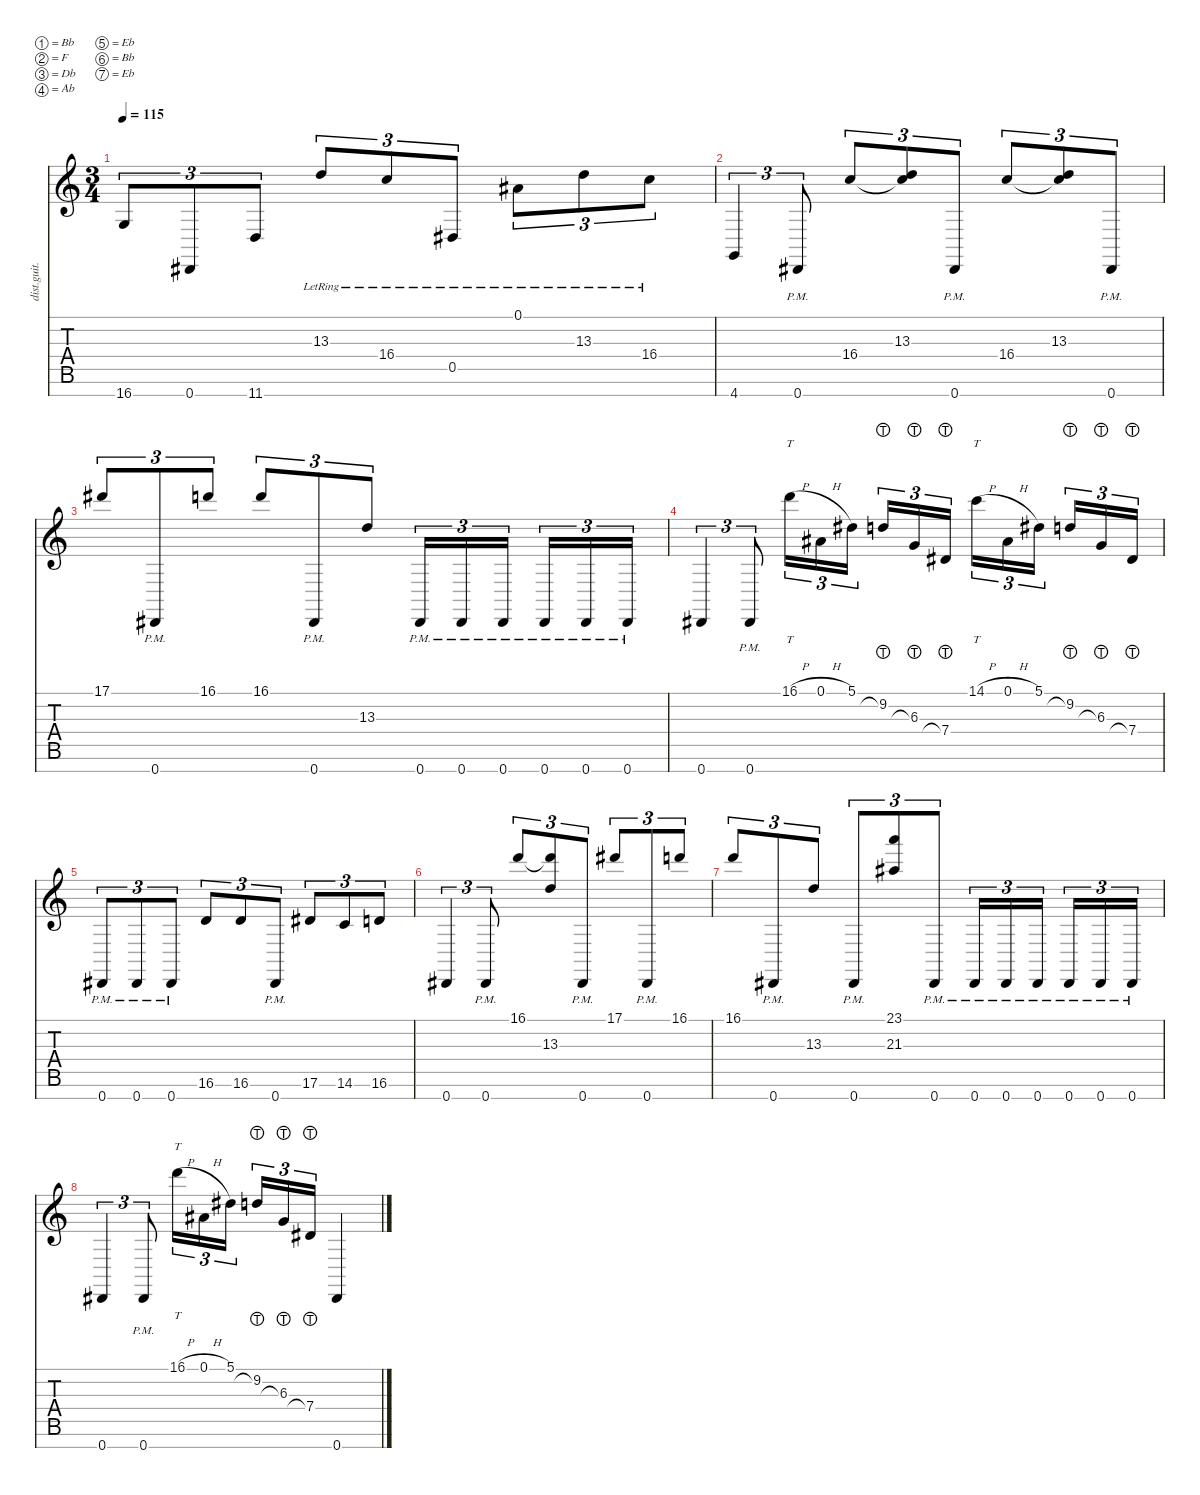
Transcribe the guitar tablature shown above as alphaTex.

\defaultSystemsLayout 4
\hideDynamics
\bracketExtendMode nobrackets
\track ("Guitar 2" "dist.guit.") {instrument distortionguitar}
\staff {score tabs}
\tuning (Bb3 F3 Db3 Ab2 Eb2 Bb1 Eb1)
\ts (3 4)
\tempo 115
\clef g2
\ks c
16.7.8{tu (3 2) dy mf} 0.7{acc #}.8{tu (3 2)} 11.7.8{tu (3 2)} 13.3{lr}.8{tu (3 2)} 16.4{lr}.8{tu (3 2)} 0.5{lr acc #}.8{tu (3 2)} 0.1{lr acc #}.8{tu (3 2)} 13.3{lr}.8{tu (3 2)} 16.4{lr}.8{tu (3 2)} |
4.7.4{tu (3 2)} 0.7{pm acc #}.8{tu (3 2)} 16.4.8{tu (3 2)} (13.3 16.4{t}).8{tu (3 2)} 0.7{pm acc #}.8{tu (3 2)} 16.4.8{tu (3 2)} (13.3 16.4{t}).8{tu (3 2)} 0.7{pm acc #}.8{tu (3 2)} |
17.1{acc #}.8{tu (3 2)} 0.7{pm acc #}.8{tu (3 2)} 16.1.8{tu (3 2)} 16.1.8{tu (3 2)} 0.7{pm acc #}.8{tu (3 2)} 13.3.8{tu (3 2)} 0.7{pm acc #}.16{tu (3 2)} 0.7{pm acc #}.16{tu (3 2)} 0.7{pm acc #}.16{tu (3 2)} 0.7{pm acc #}.16{tu (3 2)} 0.7{pm acc #}.16{tu (3 2)} 0.7{pm acc #}.16{tu (3 2)} |
0.7{acc #}.4{tu (3 2)} 0.7{pm acc #}.8{tu (3 2)} 16.1{h}.16{tt tu (3 2)} 0.1{h acc #}.16{tu (3 2)} 5.1{acc #}.16{tu (3 2)} 9.2{lht}.16{tu (3 2)} 6.3{lht}.16{tu (3 2)} 7.4{lht acc #}.16{tu (3 2)} 14.1{h}.16{tt tu (3 2)} 0.1{h acc #}.16{tu (3 2)} 5.1{acc #}.16{tu (3 2)} 9.2{lht}.16{tu (3 2)} 6.3{lht}.16{tu (3 2)} 7.4{lht acc #}.16{tu (3 2)} |
0.7{pm acc #}.8{tu (3 2)} 0.7{pm acc #}.8{tu (3 2)} 0.7{pm acc #}.8{tu (3 2)} 16.6.8{tu (3 2)} 16.6.8{tu (3 2)} 0.7{pm acc #}.8{tu (3 2)} 17.6{acc #}.8{tu (3 2)} 14.6.8{tu (3 2)} 16.6.8{tu (3 2)} |
0.7{acc #}.4{tu (3 2)} 0.7{pm acc #}.8{tu (3 2)} 16.1.8{tu (3 2)} (13.3 16.1{t}).8{tu (3 2)} 0.7{pm acc #}.8{tu (3 2)} 17.1{acc #}.8{tu (3 2)} 0.7{pm acc #}.8{tu (3 2)} 16.1.8{tu (3 2)} |
16.1.8{tu (3 2)} 0.7{pm acc #}.8{tu (3 2)} 13.3.8{tu (3 2)} 0.7{pm acc #}.8{tu (3 2)} (23.1 21.3{acc #}).8{tu (3 2)} 0.7{pm acc #}.8{tu (3 2)} 0.7{pm acc #}.16{tu (3 2)} 0.7{pm acc #}.16{tu (3 2)} 0.7{pm acc #}.16{tu (3 2)} 0.7{pm acc #}.16{tu (3 2)} 0.7{pm acc #}.16{tu (3 2)} 0.7{pm acc #}.16{tu (3 2)} |
0.7{acc #}.4{tu (3 2)} 0.7{pm acc #}.8{tu (3 2)} 16.1{h}.16{tt tu (3 2)} 0.1{h acc #}.16{tu (3 2)} 5.1{acc #}.16{tu (3 2)} 9.2{lht}.16{tu (3 2)} 6.3{lht}.16{tu (3 2)} 7.4{lht acc #}.16{tu (3 2)} 0.7{acc #}.4
